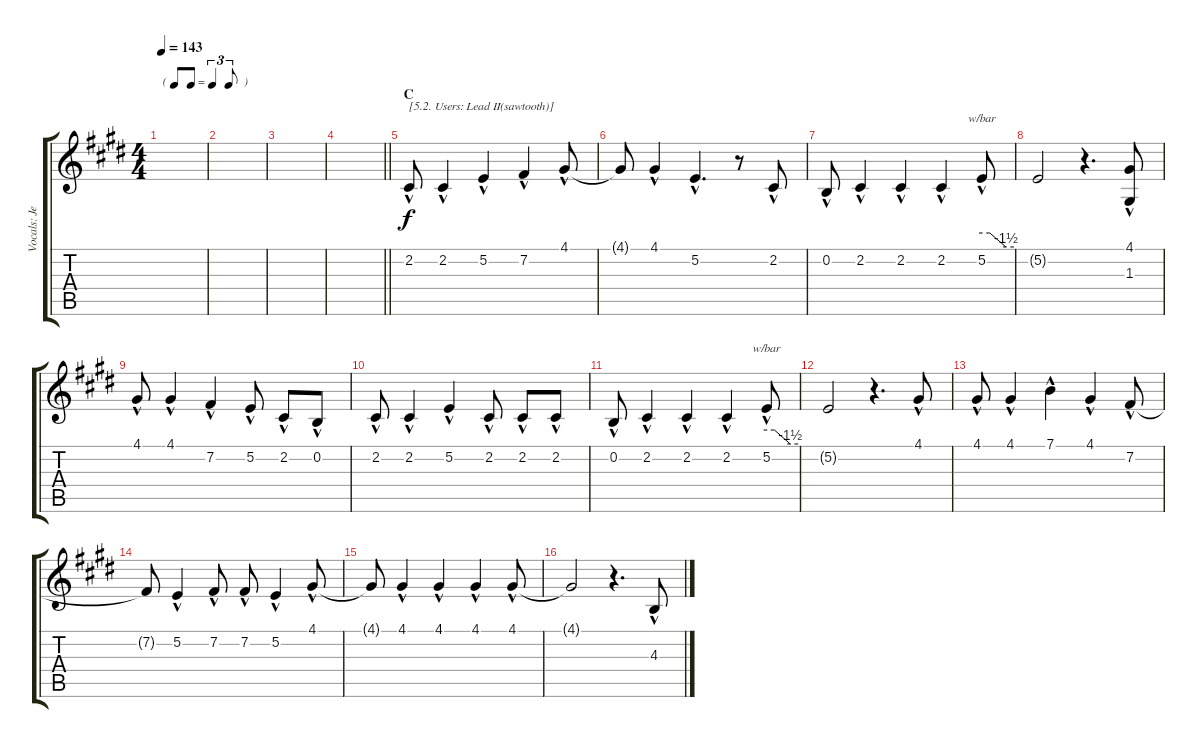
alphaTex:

\track ("Vocals: Jeff" "Vocals: Je") {instrument lead2sawtooth}
\staff {score tabs}
\tuning (E4 B3 G3 D3 A2 E2) {hide}
\ts (4 4)
\tf triplet8th
\tempo 143
\clef g2
\ks e
|
|
|
\barLineRight lightlight
|
\section ("" "C")
2.2{hac}.8{txt "[5.2. Users: Lead II(sawtooth)]"} 2.2{hac}.4 5.2{hac}.4 7.2{hac}.4 4.1{hac}.8 |
4.1{t}.8 4.1{hac}.4 5.2{hac}.4{d} r.8 2.2{hac}.8 |
0.2{hac}.8 2.2{hac}.4 2.2{hac}.4 2.2{hac}.4 5.2{hac}.8{tbe (custom default 0 0 15 0 45 -6 60 -6)} |
5.2{t}.2 r.4{d} (4.1{hac} 1.3{hac}).8 |
4.1{hac}.8 4.1{hac}.4 7.2{hac}.4 5.2{hac}.8 2.2{hac}.8 0.2{hac}.8 |
2.2{hac}.8 2.2{hac}.4 5.2{hac}.4 2.2{hac}.8 2.2{hac}.8 2.2{hac}.8 |
0.2{hac}.8 2.2{hac}.4 2.2{hac}.4 2.2{hac}.4 5.2{hac}.8{tbe (custom default 0 0 15 0 45 -6 60 -6)} |
5.2{t}.2 r.4{d} 4.1{hac}.8 |
4.1{hac}.8 4.1{hac}.4 7.1{hac}.4 4.1{hac}.4 7.2{hac}.8 |
7.2{t}.8 5.2{hac}.4 7.2{hac}.8 7.2{hac}.8 5.2{hac}.4 4.1{hac}.8 |
4.1{t}.8 4.1{hac}.4 4.1{hac}.4 4.1{hac}.4 4.1{hac}.8 |
4.1{t}.2 r.4{d} 4.3{hac}.8
